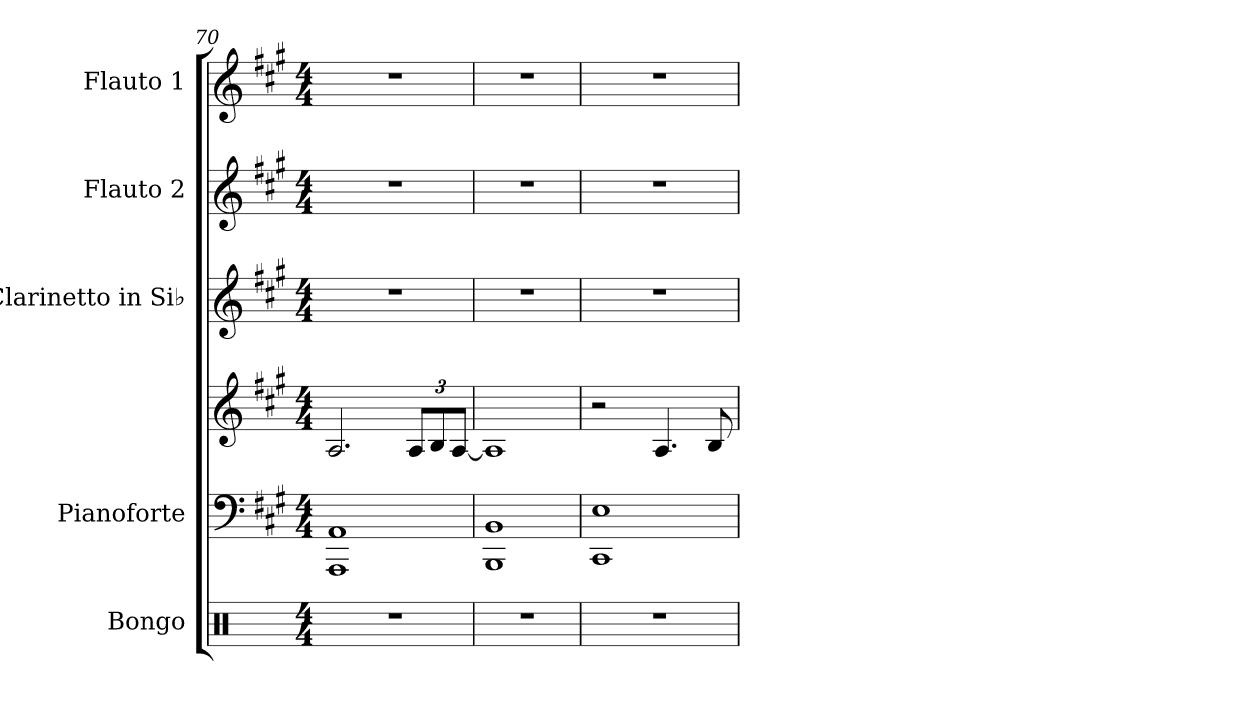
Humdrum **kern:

**kern	**kern	**kern	**kern	**kern	**kern
*part5	*part4	*part4	*part3	*part2	*part1
*staff6	*staff5	*staff4	*staff3	*staff2	*staff1
*I"Bongo	*I"Pianoforte	*	*I"Clarinetto in Si♭	*I"Flauto 2	*I"Flauto 1
*I'Bon.	*I'Pf.	*	*I'Cl. Si♭	*I'Fl.2	*I'Fl.1
!!LO:LB:g=z
*clefX	*clefF4	*clefG2	*clefG2	*clefG2	*clefG2
*	*	*	*ITrd1c2	*	*
*k[]	*k[f#c#g#]	*k[f#c#g#]	*k[f#]	*k[f#c#g#]	*k[f#c#g#]
*M4/4	*M4/4	*M4/4	*M4/4	*M4/4	*M4/4
=70	=70	=70	=70	=70	=70
1r	1AAA 1AA	2.A/	1r	1r	1r
*	*	*Xbrackettup	*	*	*
.	.	12A/L	.	.	.
.	.	12B/	.	.	.
.	.	[12A/J	.	.	.
=71	=71	=71	=71	=71	=71
1r	1BBB 1BB	1A]	1r	1r	1r
=72	=72	=72	=72	=72	=72
1r	1CC# 1E	2r	1r	1r	1r
.	.	4.A/	.	.	.
.	.	8B/	.	.	.
=	=	=	=	=	=
*-	*-	*-	*-	*-	*-
